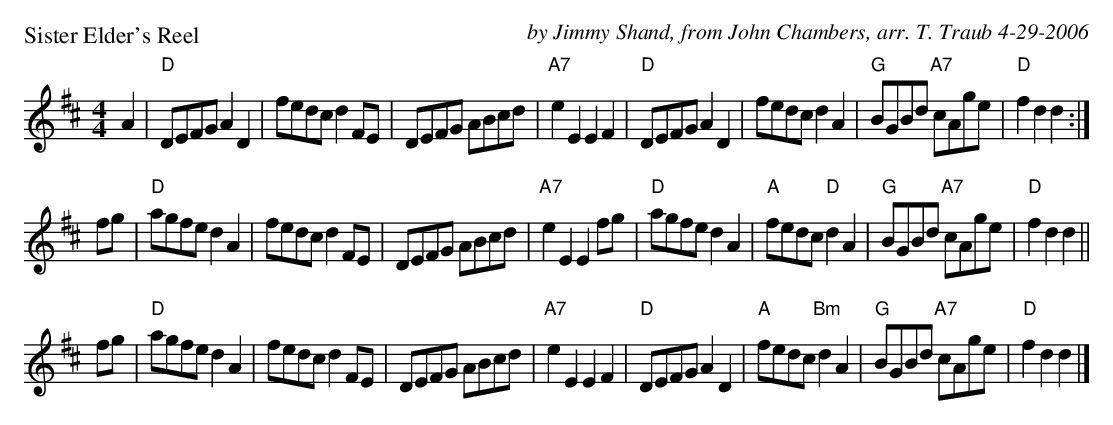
X:1
P: Sister Elder's Reel
C: by Jimmy Shand, from John Chambers, arr. T. Traub 4-29-2006
M: 4/4
L: 1/8
K: D
A2  \
| "D"DEFG A2D2 | fedc d2 FE | DEFG ABcd | "A7"e2E2E2 F2 \
| "D"DEFG A2D2 | fedc d2 A2 | "G"BGBd "A7"cAge | "D"f2d2d2 :|
fg \
| "D"agfe d2A2 | fedc d2 FE | DEFG ABcd | "A7"e2E2E2 fg \
| "D"agfe d2A2 | "A"fedc "D"d2 A2 | "G"BGBd "A7"cAge | "D"f2d2d2 ||
fg \
| "D"agfe d2A2 | fedc d2 FE | DEFG ABcd | "A7"e2E2E2 F2 \
| "D"DEFG A2D2 | "A"fedc "Bm"d2 A2 | "G"BGBd "A7"cAge | "D"f2d2d2 |]
